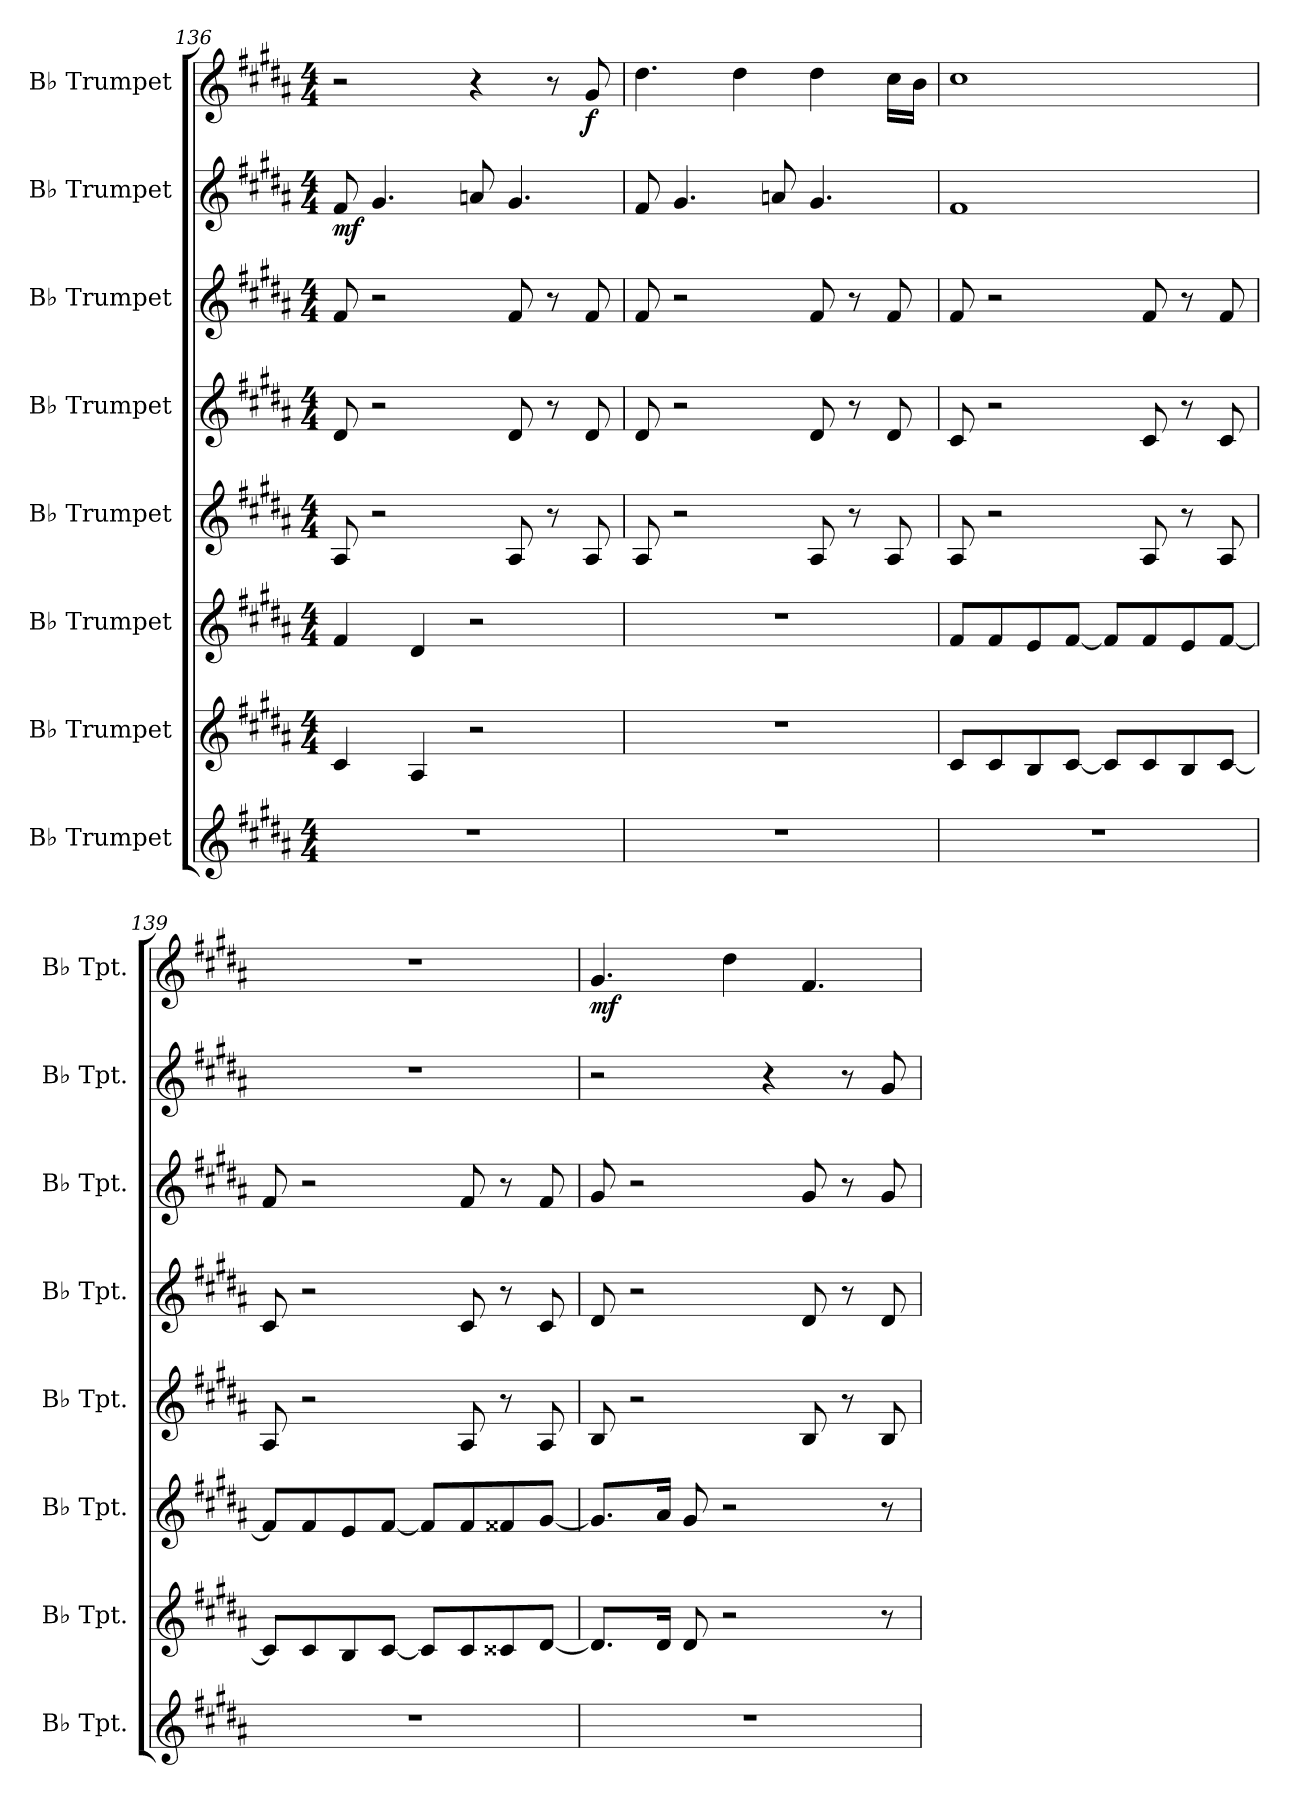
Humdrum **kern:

**kern	**kern	**kern	**kern	**kern	**kern	**kern	**dynam	**kern	**dynam
*part8	*part7	*part6	*part5	*part4	*part3	*part2	*part2	*part1	*part1
*staff8	*staff7	*staff6	*staff5	*staff4	*staff3	*staff2	*staff2	*staff1	*staff1
*I"B♭ Trumpet	*I"B♭ Trumpet	*I"B♭ Trumpet	*I"B♭ Trumpet	*I"B♭ Trumpet	*I"B♭ Trumpet	*I"B♭ Trumpet	*	*I"B♭ Trumpet	*
*I'B♭ Tpt.	*I'B♭ Tpt.	*I'B♭ Tpt.	*I'B♭ Tpt.	*I'B♭ Tpt.	*I'B♭ Tpt.	*I'B♭ Tpt.	*	*I'B♭ Tpt.	*
*clefG2	*clefG2	*clefG2	*clefG2	*clefG2	*clefG2	*clefG2	*	*clefG2	*
*ITrd1c2	*ITrd1c2	*ITrd1c2	*ITrd1c2	*ITrd1c2	*ITrd1c2	*ITrd1c2	*	*ITrd1c2	*
*k[f#c#g#]	*k[f#c#g#]	*k[f#c#g#]	*k[f#c#g#]	*k[f#c#g#]	*k[f#c#g#]	*k[f#c#g#]	*	*k[f#c#g#]	*
*M4/4	*M4/4	*M4/4	*M4/4	*M4/4	*M4/4	*M4/4	*	*M4/4	*
=136	=136	=136	=136	=136	=136	=136	=136	=136	=136
!	!	!	!	!	!	!	!LO:DY:b	!	!
1r	4B/	4e/	8G#/	8c#/	8e/	8e/	mf	2r	.
.	.	.	2r	2r	2r	4.f#/	.	.	.
.	4G#/	4c#/	.	.	.	.	.	.	.
.	2r	2r	.	.	.	8gn/	.	4r	.
.	.	.	8G#/	8c#/	8e/	4.f#/	.	.	.
.	.	.	8r	8r	8r	.	.	8r	.
!	!	!	!	!	!	!	!	!	!LO:DY:b
.	.	.	8G#/	8c#/	8e/	.	.	8f#/	f
=137	=137	=137	=137	=137	=137	=137	=137	=137	=137
1r	1r	1r	8G#/	8c#/	8e/	8e/	.	4.cc#\	.
.	.	.	2r	2r	2r	4.f#/	.	.	.
.	.	.	.	.	.	.	.	4cc#\	.
.	.	.	.	.	.	8gn/	.	.	.
.	.	.	8G#/	8c#/	8e/	4.f#/	.	4cc#\	.
.	.	.	8r	8r	8r	.	.	.	.
.	.	.	8G#/	8c#/	8e/	.	.	16b\LL	.
.	.	.	.	.	.	.	.	16a\JJ	.
=138	=138	=138	=138	=138	=138	=138	=138	=138	=138
1r	8B/L	8e/L	8G#/	8B/	8e/	1e	.	1b	.
.	8B/	8e/	2r	2r	2r	.	.	.	.
.	8A/	8d/	.	.	.	.	.	.	.
.	[8B/J	[8e/J	.	.	.	.	.	.	.
.	8B/L]	8e/L]	.	.	.	.	.	.	.
.	8B/	8e/	8G#/	8B/	8e/	.	.	.	.
.	8A/	8d/	8r	8r	8r	.	.	.	.
.	[8B/J	[8e/J	8G#/	8B/	8e/	.	.	.	.
!!LO:PB:g=z
=139	=139	=139	=139	=139	=139	=139	=139	=139	=139
1r	8B/L]	8e/L]	8G#/	8B/	8e/	1r	.	1r	.
.	8B/	8e/	2r	2r	2r	.	.	.	.
.	8A/	8d/	.	.	.	.	.	.	.
.	[8B/J	[8e/J	.	.	.	.	.	.	.
.	8B/L]	8e/L]	.	.	.	.	.	.	.
.	8B/	8e/	8G#/	8B/	8e/	.	.	.	.
.	8B#X/	8e#X/	8r	8r	8r	.	.	.	.
.	[8c#/J	[8f#/J	8G#/	8B/	8e/	.	.	.	.
=140	=140	=140	=140	=140	=140	=140	=140	=140	=140
!	!	!	!	!	!	!	!	!	!LO:DY:b
1r	8.c#/L]	8.f#/L]	8A/	8c#/	8f#/	2r	.	4.f#/	mf
.	.	.	2r	2r	2r	.	.	.	.
.	16c#/Jk	16g#/Jk	.	.	.	.	.	.	.
.	8c#/	8f#/	.	.	.	.	.	.	.
.	2r	2r	.	.	.	.	.	4cc#\	.
.	.	.	.	.	.	4r	.	.	.
.	.	.	8A/	8c#/	8f#/	.	.	4.e/	.
.	.	.	8r	8r	8r	8r	.	.	.
.	8r	8r	8A/	8c#/	8f#/	8f#/	.	.	.
=	=	=	=	=	=	=	=	=	=
*-	*-	*-	*-	*-	*-	*-	*-	*-	*-
